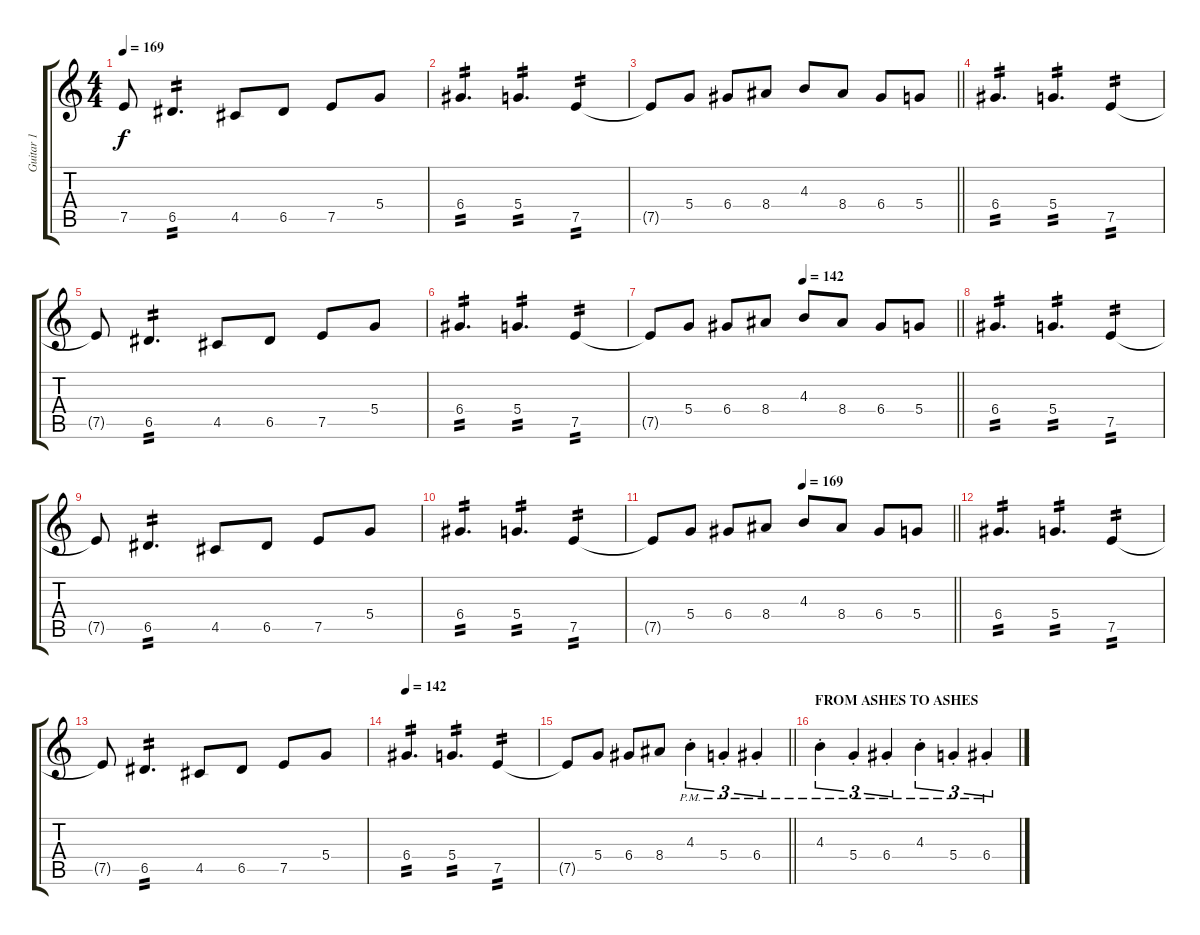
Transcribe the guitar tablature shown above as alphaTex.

\track ("Guitar 1" "Guitar 1") {instrument distortionguitar}
\staff {score tabs}
\tuning (E4 B3 G3 D3 A2 D2) {hide}
\ts (4 4)
\tempo 169
\clef g2
\ks c
7.5{t}.8{dy f} 6.5.4{d tp 2} 4.5.8 6.5.8 7.5.8 5.4.8 |
6.4.4{d tp 2} 5.4.4{d tp 2} 7.5.4{tp 2} |
\barLineRight lightlight
7.5{t}.8 5.4.8 6.4.8 8.4.8 4.3.8 8.4.8 6.4.8 5.4.8 |
6.4.4{d tp 2} 5.4.4{d tp 2} 7.5.4{tp 2} |
7.5{t}.8 6.5.4{d tp 2} 4.5.8 6.5.8 7.5.8 5.4.8 |
6.4.4{d tp 2} 5.4.4{d tp 2} 7.5.4{tp 2} |
\tempo (142 0.5)
\barLineRight lightlight
7.5{t}.8 5.4.8 6.4.8 8.4.8 4.3.8 8.4.8 6.4.8 5.4.8 |
6.4.4{d tp 2} 5.4.4{d tp 2} 7.5.4{tp 2} |
7.5{t}.8 6.5.4{d tp 2} 4.5.8 6.5.8 7.5.8 5.4.8 |
6.4.4{d tp 2} 5.4.4{d tp 2} 7.5.4{tp 2} |
\tempo (169 0.5)
\barLineRight lightlight
7.5{t}.8 5.4.8 6.4.8 8.4.8 4.3.8 8.4.8 6.4.8 5.4.8 |
6.4.4{d tp 2} 5.4.4{d tp 2} 7.5.4{tp 2} |
7.5{t}.8 6.5.4{d tp 2} 4.5.8 6.5.8 7.5.8 5.4.8 |
\tempo 142
6.4.4{d tp 2} 5.4.4{d tp 2} 7.5.4{tp 2} |
\barLineRight lightlight
7.5{t}.8 5.4.8 6.4.8 8.4.8 4.3{pm st}.4{tu (3 2)} 5.4{pm st}.4{tu (3 2)} 6.4{pm st}.4{tu (3 2)} |
\section ("" "FROM ASHES TO ASHES")
4.3{pm st}.4{tu (3 2)} 5.4{pm st}.4{tu (3 2)} 6.4{pm st}.4{tu (3 2)} 4.3{pm st}.4{tu (3 2)} 5.4{pm st}.4{tu (3 2)} 6.4{pm st}.4{tu (3 2)}
